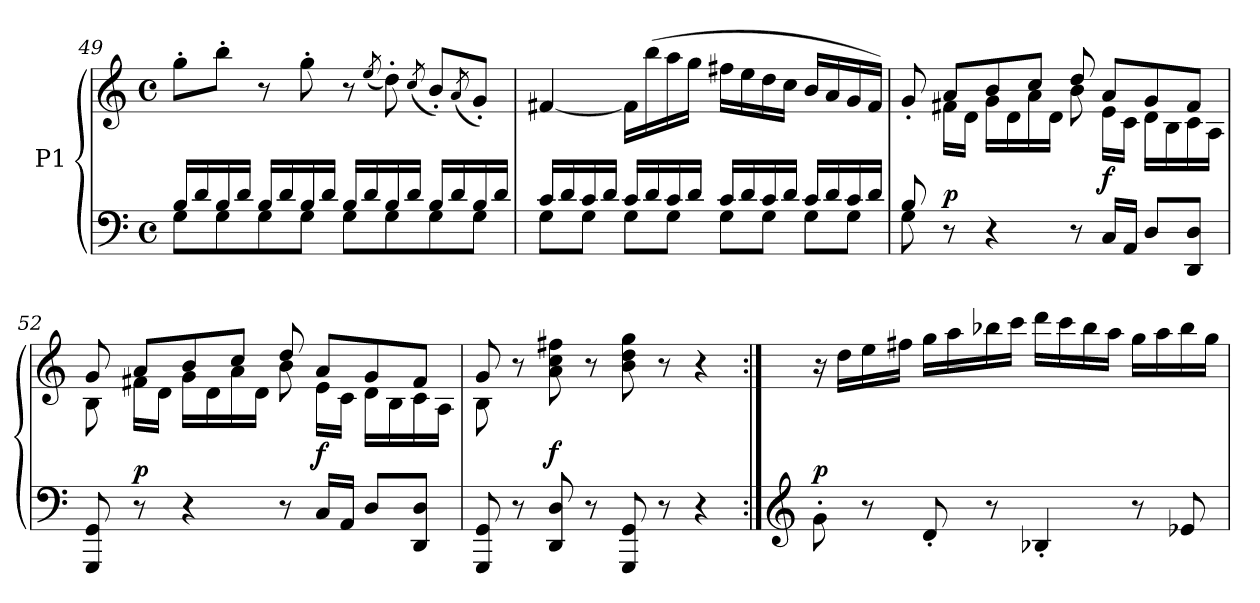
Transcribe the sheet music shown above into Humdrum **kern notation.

**kern	**kern	**dynam
*part1	*part1	*part1
*staff2	*staff1	*staff1/2
*I"P1	*	*
*clefF4	*clefG2	*
*k[]	*k[]	*
*M4/4	*M4/4	*
*met(c)	*met(c)	*
=49	=49	=49
*^	*	*
16B/LL	8G\L	8gg'\L	.
16d/	.	.	.
16B/	8G\	8bb'\J	.
16d/JJ	.	.	.
16B/LL	8G\	8r	.
16d/	.	.	.
16B/	8G\J	8gg'\	.
16d/JJ	.	.	.
16B/LL	8G\L	8r	.
16d/	.	.	.
.	.	(8qee/	.
16B/	8G\	8dd'\)	.
16d/JJ	.	.	.
.	.	(8qcc/	.
16B/LL	8G\	8b'/L)	.
16d/	.	.	.
.	.	(8qa/	.
16B/	8G\J	8g'/J)	.
16d/JJ	.	.	.
!!LO:LB:g=z
=50	=50	=50	=50
16c/LL	8G\L	[4f#X/	.
16d/	.	.	.
16c/	8G\J	.	.
16d/JJ	.	.	.
16c/LL	8G\L	16f#\LL]	.
16d/	.	(16bb\	.
16c/	8G\J	16aa\	.
16d/JJ	.	16gg\JJ	.
16c/LL	8G\L	16ff#X\LL	.
16d/	.	16ee\	.
16c/	8G\J	16dd\	.
16d/JJ	.	16cc\JJ	.
16c/LL	8G\L	16b/LL	.
16d/	.	16a/	.
16c/	8G\J	16g/	.
16d/JJ	.	16f#/JJ)	.
=51	=51	=51	=51
*	*	*^	*
8B/	8G\	8g'/	8ryy	.
!	!	!	!	!LO:DY:a=2
8r	2..ryy	8a/L	16f#X\LL	p
.	.	.	16d\JJ	.
4r	.	8b/	16g\LL	.
.	.	.	16d\	.
.	.	8cc/J	16a\	.
.	.	.	16d\JJ	.
8r	.	8dd/	8b\	.
!	!	!	!	!LO:DY:a=2
16C/LL	.	8a/L	16e\LL	f
16AA/JJ	.	.	16c\JJ	.
8D/L	.	8g/	16d\LL	.
.	.	.	16B\	.
8DD/ 8D/J	.	8f#/J	16c\	.
.	.	.	16A\JJ	.
*v	*v	*	*	*
!!LO:LB:g=z	!!
=52	=52	=52	=52
8GGG/ 8GG/	8g/	8B\	.
!	!	!	!LO:DY:a=2
8r	8a/L	16f#X\LL	p
.	.	16d\JJ	.
4r	8b/	16g\LL	.
.	.	16d\	.
.	8cc/J	16a\	.
.	.	16d\JJ	.
8r	8dd/	8b\	.
!	!	!	!LO:DY:a=2
16C/LL	8a/L	16e\LL	f
16AA/JJ	.	16c\JJ	.
8D/L	8g/	16d\LL	.
.	.	16B\	.
8DD/ 8D/J	8f#/J	16c\	.
.	.	16A\JJ	.
!!LO:LB:g=z	!!
=53	=53	=53	=53
8GGG/ 8GG/	8g/	8B\	.
8r	2ryy	8r	.
!	!	!	!LO:DY:a=2
8DD/ 8D/	.	8a\ 8cc\ 8ff#X\	f
8r	.	8r	.
8GGG/ 8GG/	.	8b\ 8dd\ 8gg\	.
8r	8r	4.ryy	.
4r	4r	.	.
*	*v	*v	*
=54:|!	=54:|!	=54:|!
*clefG2	*	*
!	!	!LO:DY:a=2
8g'\	16r	p
.	16dd\LL	.
8r	16ee\	.
.	16ff#X\JJ	.
8d'/	16gg\LL	.
.	16aa\	.
8r	16bb-X\	.
.	16ccc\JJ	.
4B-X'/	16ddd\LL	.
.	16ccc\	.
.	16bb-\	.
.	16aa\JJ	.
8r	16gg\LL	.
.	16aa\	.
8e-X/	16bb-\	.
.	16gg\JJ	.
=	=	=
*-	*-	*-
